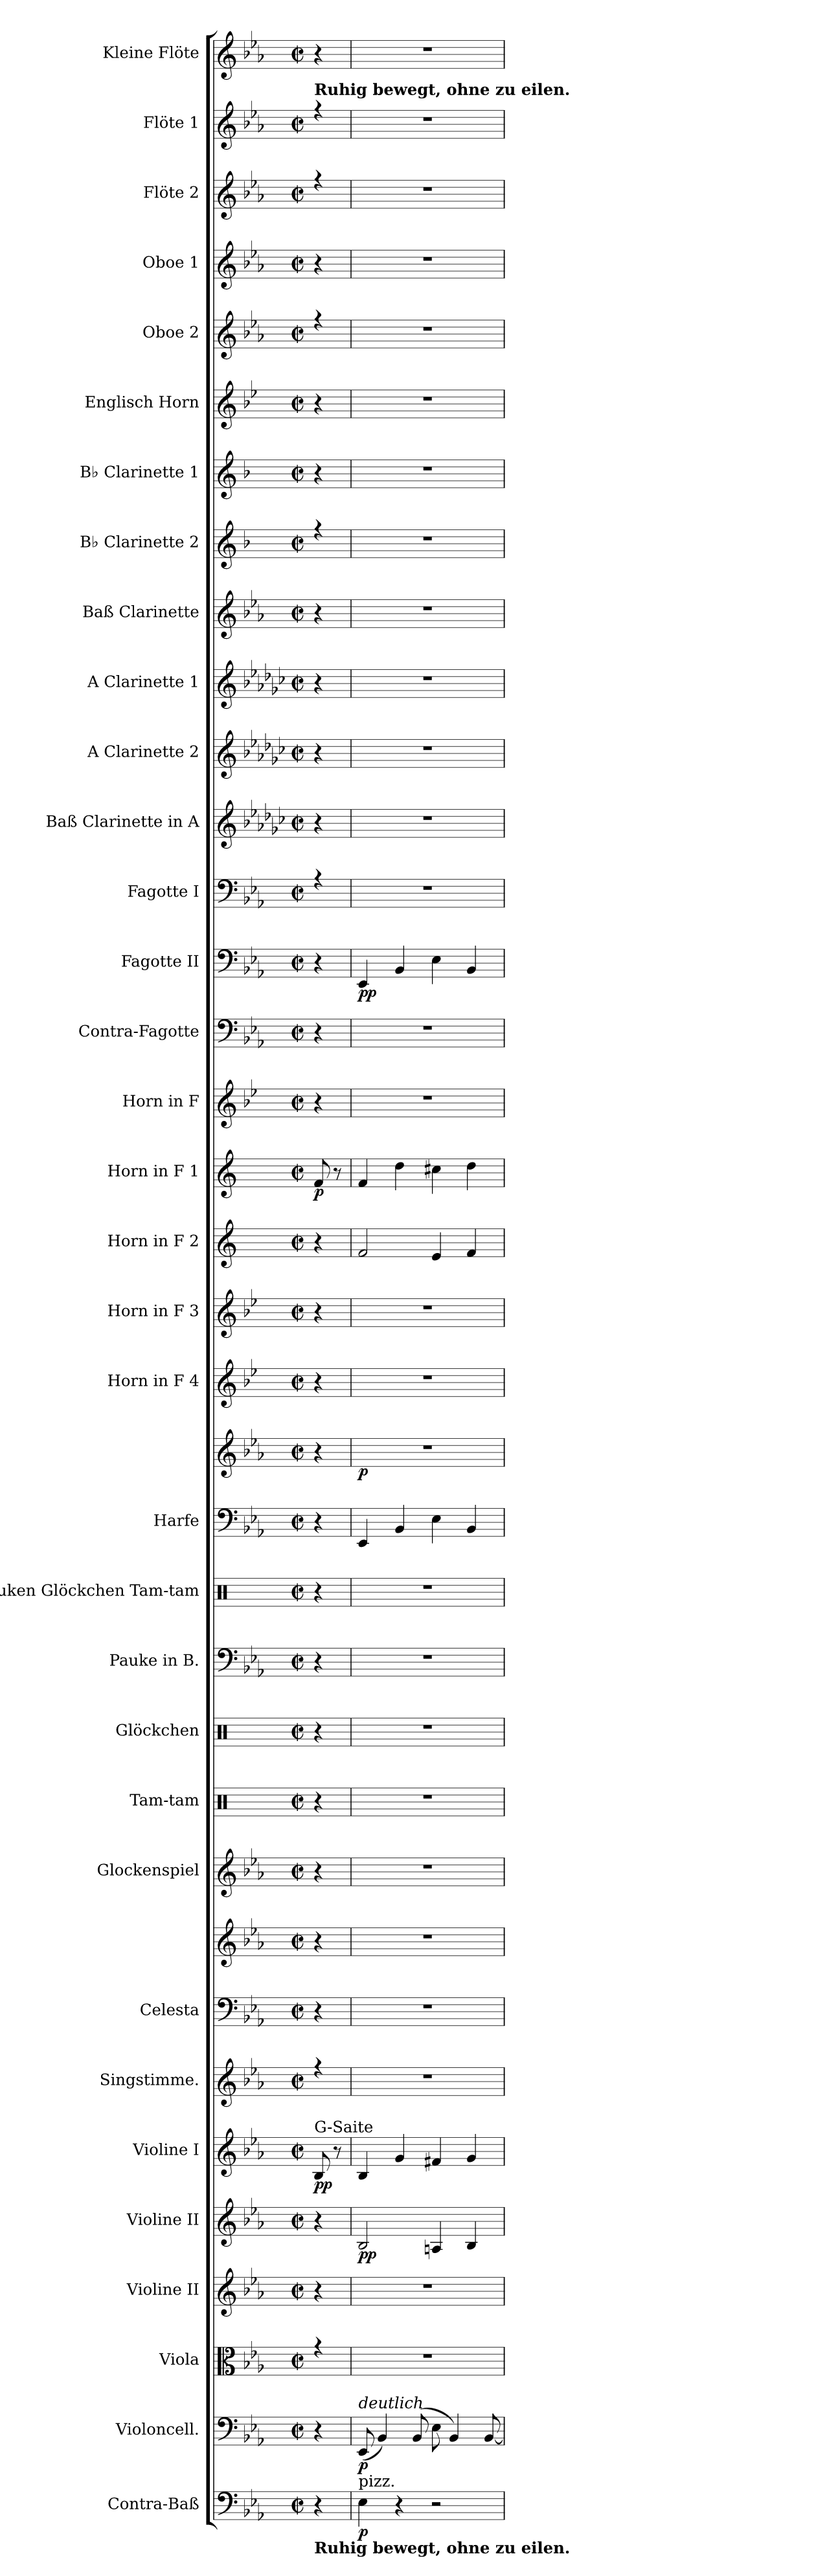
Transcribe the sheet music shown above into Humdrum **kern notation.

**kern	**dynam	**kern	**dynam	**kern	**kern	**kern	**dynam	**kern	**dynam	**kern	**kern	**kern	**kern	**kern	**kern	**kern	**kern	**kern	**kern	**dynam	**kern	**kern	**kern	**dynam	**kern	**dynam	**kern	**kern	**kern	**dynam	**kern	**kern	**kern	**kern	**kern	**kern	**kern	**kern	**kern	**kern	**kern	**kern	**kern
*part34	*part34	*part33	*part33	*part32	*part31	*part30	*part30	*part29	*part29	*part28	*part27	*part27	*part26	*part25	*part24	*part23	*part22	*part21	*part21	*part21	*part20	*part19	*part18	*part18	*part17	*part17	*part16	*part15	*part14	*part14	*part13	*part12	*part11	*part10	*part9	*part8	*part7	*part6	*part5	*part4	*part3	*part2	*part1
*staff36	*staff36	*staff35	*staff35	*staff34	*staff33	*staff32	*staff32	*staff31	*staff31	*staff30	*staff29	*staff28	*staff27	*staff26	*staff25	*staff24	*staff23	*staff22	*staff21	*staff21/22	*staff20	*staff19	*staff18	*staff18	*staff17	*staff17	*staff16	*staff15	*staff14	*staff14	*staff13	*staff12	*staff11	*staff10	*staff9	*staff8	*staff7	*staff6	*staff5	*staff4	*staff3	*staff2	*staff1
*I"Contra-Baß	*	*I"Violoncell.	*	*I"Viola	*I"Violine II	*I"Violine II	*	*I"Violine I	*	*I"Singstimme.	*I"Celesta	*	*I"Glockenspiel	*I"Tam-tam	*I"Glöckchen	*I"Pauke in B.	*I"Pauken Glöckchen Tam-tam	*I"Harfe	*	*	*I"Horn in F 4	*I"Horn in F 3	*I"Horn in F 2	*	*I"Horn in F 1	*	*I"Horn in F	*I"Contra-Fagotte	*I"Fagotte II	*	*I"Fagotte I	*I"Baß Clarinette in A	*I"A Clarinette 2	*I"A Clarinette 1	*I"Baß Clarinette	*I"B♭ Clarinette 2	*I"B♭ Clarinette 1	*I"Englisch Horn	*I"Oboe 2	*I"Oboe 1	*I"Flöte 2	*I"Flöte 1	*I"Kleine Flöte
*I'C.-B.	*	*I'Vc.	*	*I'Vla.	*I'Vln. II	*I'Vln. II	*	*I'Vln. I	*	*I'Sgst.	*I'Cel.	*	*I'Glk.	*I'Tam-tam	*I'Gl.	*I'Pauke	*I'Tam-tam	*I'Hfe.	*	*	*I'Hn. 4	*I'Hn. 3	*I'Hn. 2	*	*I'Hn. 1	*	*	*I'C.-Fg.	*I'Fg. II	*	*I'Fg. I	*	*I'A Cl. 2	*I'A Cl. 1	*I'B. Cl.	*I'B♭ Cl. 2	*I'B♭ Cl. 1	*I'E. H.	*I'Ob. 2	*I'Ob. 1	*I'Fl. 2	*I'Fl. 1	*I'Kl. Fl.
*clefF4	*	*clefF4	*	*clefC3	*clefG2	*clefG2	*	*clefG2	*	*clefG2	*clefF4	*clefG2	*clefG2	*clefX	*clefX	*clefF4	*clefX	*clefF4	*clefG2	*	*clefG2	*clefG2	*clefG2	*	*clefG2	*	*clefG2	*clefF4	*clefF4	*	*clefF4	*clefG2	*clefG2	*clefG2	*clefG2	*clefG2	*clefG2	*clefG2	*clefG2	*clefG2	*clefG2	*clefG2	*clefG2
*ITrd7c12	*	*	*	*	*	*	*	*	*	*	*ITrd-7c-12	*ITrd-7c-12	*ITrd-14c-24	*	*	*	*	*	*	*	*ITrd4c7	*ITrd4c7	*ITrd4c7	*	*ITrd4c7	*	*ITrd4c7	*ITrd7c12	*	*	*	*ITrd2c3	*ITrd2c3	*ITrd2c3	*ITrd8c14	*ITrd1c2	*ITrd1c2	*ITrd4c7	*	*	*	*	*ITrd-7c-12
*k[b-e-a-]	*	*k[b-e-a-]	*	*k[b-e-a-]	*k[b-e-a-]	*k[b-e-a-]	*	*k[b-e-a-]	*	*k[b-e-a-]	*k[b-e-a-]	*k[b-e-a-]	*k[b-e-a-]	*k[]	*k[]	*k[b-e-a-]	*k[]	*k[b-e-a-]	*k[b-e-a-]	*	*k[b-e-a-]	*k[b-e-a-]	*k[b-]	*	*k[b-]	*	*k[b-e-a-]	*k[b-e-a-]	*k[b-e-a-]	*	*k[b-e-a-]	*k[b-e-a-]	*k[b-e-a-]	*k[b-e-a-]	*k[b-e-a-]	*k[b-e-a-]	*k[b-e-a-]	*k[b-e-a-]	*k[b-e-a-]	*k[b-e-a-]	*k[b-e-a-]	*k[b-e-a-]	*k[b-e-a-]
*M2/2	*	*M2/2	*	*M2/2	*M2/2	*M2/2	*	*M2/2	*	*M2/2	*M2/2	*M2/2	*M2/2	*M2/2	*M2/2	*M2/2	*M2/2	*M2/2	*M2/2	*	*M2/2	*M2/2	*M2/2	*	*M2/2	*	*M2/2	*M2/2	*M2/2	*	*M2/2	*M2/2	*M2/2	*M2/2	*M2/2	*M2/2	*M2/2	*M2/2	*M2/2	*M2/2	*M2/2	*M2/2	*M2/2
*met(c|)	*	*met(c|)	*	*met(c|)	*met(c|)	*met(c|)	*	*met(c|)	*	*met(c|)	*met(c|)	*met(c|)	*met(c|)	*met(c|)	*met(c|)	*met(c|)	*met(c|)	*met(c|)	*met(c|)	*	*met(c|)	*met(c|)	*met(c|)	*	*met(c|)	*	*met(c|)	*met(c|)	*met(c|)	*	*met(c|)	*met(c|)	*met(c|)	*met(c|)	*met(c|)	*met(c|)	*met(c|)	*met(c|)	*met(c|)	*met(c|)	*met(c|)	*met(c|)	*met(c|)
=	=	=	=	=	=	=	=	=	=	=	=	=	=	=	=	=	=	=	=	=	=	=	=	=	=	=	=	=	=	=	=	=	=	=	=	=	=	=	=	=	=	=	=
*	*	*	*	*^	*	*	*	*	*	*^	*	*	*	*	*	*	*	*	*	*	*	*	*	*	*	*	*	*	*	*	*^	*	*	*	*	*^	*	*	*^	*	*^	*^	*
!	!	!	!	!	!	!	!	!	!	!	!	!	!	!	!	!	!	!	!	!	!	!	!	!	!	!	!	!	!	!	!	!	!	!	!	!	!	!	!	!	!	!	!	!	!	!	!	!LO:TX:a:B:t=Ruhig bewegt, ohne zu eilen.	!	!
!	!	!	!	!	!	!	!	!	!LO:TX:a:t=G-Saite	!	!	!	!	!	!	!	!	!	!	!	!	!	!	!	!	!	!	!	!	!	!	!	!	!	!	!	!	!	!	!	!	!	!	!	!	!	!	!	!	!
!LO:TX:b:B:t=Ruhig bewegt, ohne zu eilen.	!	!	!	!	!	!	!	!	!	!	!	!	!	!	!	!	!	!	!	!	!	!	!	!	!	!	!	!	!	!	!	!	!	!	!	!	!	!	!	!	!	!	!	!	!	!	!	!	!	!
!	!	!	!	!	!	!	!	!	!	!LO:DY:b	!	!	!	!	!	!	!	!	!	!	!	!	!	!	!	!	!	!LO:DY:b	!	!	!	!	!	!	!	!	!	!	!	!	!	!	!	!	!	!	!	!	!	!
4r	.	4r	.	4r	4A-/yy	4r	4r	.	8B-/	pp	4r	4g/yy	4r	4r	4r	4r	4r	4r	4r	4r	4r	.	4r	4r	4r	.	8B-/	p	4r	4r	4r	.	4r	4BB-/yy	4r	4r	4r	4r	4r	4f/yy	4r	4r	4r	4g/yy	4r	4r	4g/yy	4r	4g/yy	4r
.	.	.	.	.	.	.	.	.	8r	.	.	.	.	.	.	.	.	.	.	.	.	.	.	.	.	.	8r	.	.	.	.	.	.	.	.	.	.	.	.	.	.	.	.	.	.	.	.	.	.	.
*	*	*	*	*	*	*	*	*	*	*	*	*	*	*	*	*	*	*	*	*	*	*	*	*	*	*	*	*	*	*	*	*	*	*	*	*	*	*	*	*	*	*	*	*	*	*v	*v	*	*	*
*	*	*	*	*v	*v	*	*	*	*	*	*v	*v	*	*	*	*	*	*	*	*	*	*	*	*	*	*	*	*	*	*	*	*	*v	*v	*	*	*	*	*v	*v	*	*	*v	*v	*	*	*v	*v	*
=1	=1	=1	=1	=1	=1	=1	=1	=1	=1	=1	=1	=1	=1	=1	=1	=1	=1	=1	=1	=1	=1	=1	=1	=1	=1	=1	=1	=1	=1	=1	=1	=1	=1	=1	=1	=1	=1	=1	=1	=1	=1	=1	=1
*	*	*	*	*	*	*	*	*	*	*	*	*	*	*	*	*	*	*	*^	*	*	*	*	*	*	*	*	*	*	*	*	*	*	*	*	*	*	*	*	*	*	*	*
!	!	!LO:TX:a:i:t=deutlich	!	!	!	!	!	!	!	!	!	!	!	!	!	!	!	!	!	!	!	!	!	!	!	!	!	!	!	!	!	!	!	!	!	!	!	!	!	!	!	!	!	!
!LO:TX:a:t=pizz.	!	!	!	!	!	!	!	!	!	!	!	!	!	!	!	!	!	!	!	!	!	!	!	!	!	!	!	!	!	!	!	!	!	!	!	!	!	!	!	!	!	!	!	!
!	!LO:DY:b	!	!LO:DY:b	!	!	!	!LO:DY:b	!	!	!	!	!	!	!	!	!	!	!	!	!	!LO:DY:b	!	!	!	!LO:DY:b	!	!LO:DY:b	!	!	!	!LO:DY:b	!	!	!	!	!	!	!	!	!	!	!	!	!
4EE-\	p	(8EE-/	p	1r	1r	2B-/	pp	4B-/	.	1r	1r	1r	1r	1r	1r	1r	1r	4EE-/	1r	1gyy	p	1r	1r	2B-/	other-dynamics	4B-/	other-dynamics	1r	1r	4EE-/	pp	1r	1r	1r	1r	1r	1r	1r	1r	1r	1r	1r	1r	1r
.	.	4BB-/)	.	.	.	.	.	.	.	.	.	.	.	.	.	.	.	.	.	.	.	.	.	.	.	.	.	.	.	.	.	.	.	.	.	.	.	.	.	.	.	.	.	.
4r	.	.	.	.	.	.	.	4g/	.	.	.	.	.	.	.	.	.	4BB-/	.	.	.	.	.	.	.	4g\	.	.	.	4BB-/	.	.	.	.	.	.	.	.	.	.	.	.	.	.
.	.	(8BB-/	.	.	.	.	.	.	.	.	.	.	.	.	.	.	.	.	.	.	.	.	.	.	.	.	.	.	.	.	.	.	.	.	.	.	.	.	.	.	.	.	.	.
2r	.	8E-\	.	.	.	4An/	.	4f#X/	.	.	.	.	.	.	.	.	.	4E-\	.	.	.	.	.	4A/	.	4f#X\	.	.	.	4E-\	.	.	.	.	.	.	.	.	.	.	.	.	.	.
.	.	4BB-/)	.	.	.	.	.	.	.	.	.	.	.	.	.	.	.	.	.	.	.	.	.	.	.	.	.	.	.	.	.	.	.	.	.	.	.	.	.	.	.	.	.	.
.	.	.	.	.	.	4B-/	.	4g/	.	.	.	.	.	.	.	.	.	4BB-/	.	.	.	.	.	4B-/	.	4g\	.	.	.	4BB-/	.	.	.	.	.	.	.	.	.	.	.	.	.	.
.	.	[8BB-/	.	.	.	.	.	.	.	.	.	.	.	.	.	.	.	.	.	.	.	.	.	.	.	.	.	.	.	.	.	.	.	.	.	.	.	.	.	.	.	.	.	.
*	*	*	*	*	*	*	*	*	*	*	*	*	*	*	*	*	*	*	*v	*v	*	*	*	*	*	*	*	*	*	*	*	*	*	*	*	*	*	*	*	*	*	*	*	*
=	=	=	=	=	=	=	=	=	=	=	=	=	=	=	=	=	=	=	=	=	=	=	=	=	=	=	=	=	=	=	=	=	=	=	=	=	=	=	=	=	=	=	=
*-	*-	*-	*-	*-	*-	*-	*-	*-	*-	*-	*-	*-	*-	*-	*-	*-	*-	*-	*-	*-	*-	*-	*-	*-	*-	*-	*-	*-	*-	*-	*-	*-	*-	*-	*-	*-	*-	*-	*-	*-	*-	*-	*-
